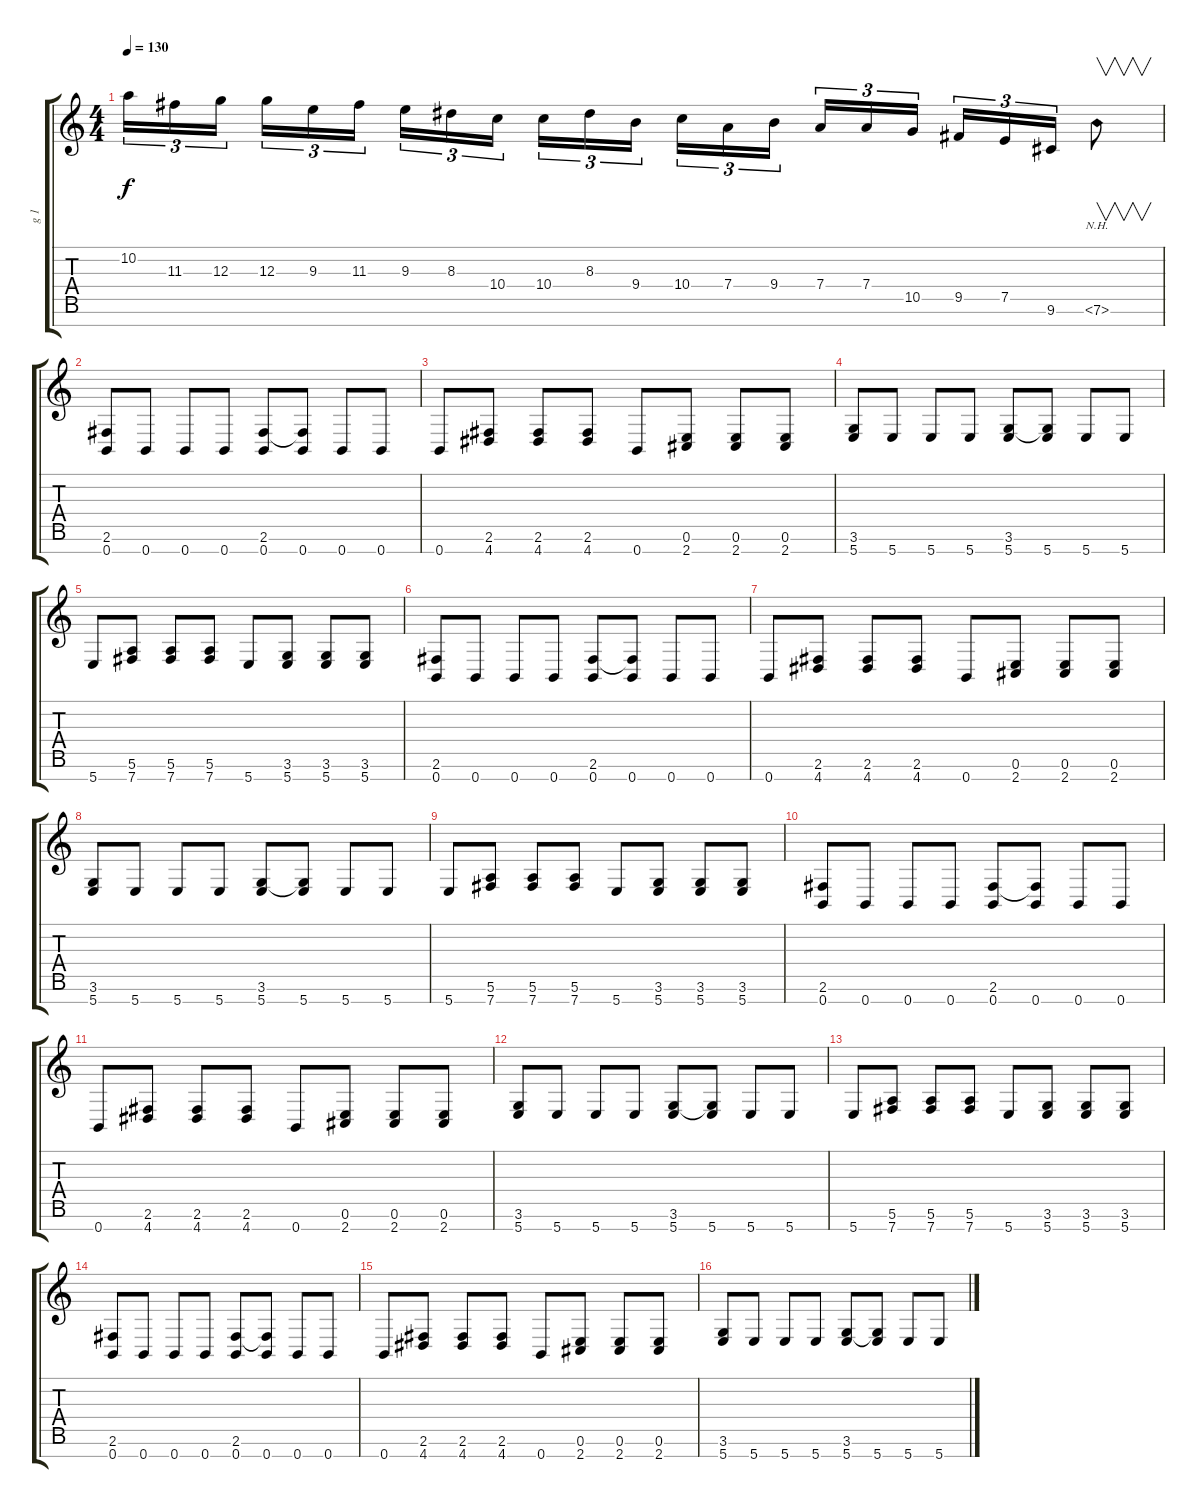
\track ("g 1" "g 1") {instrument distortionguitar}
\staff {score tabs}
\tuning (E4 B3 G3 D3 A2 E2 B1) {hide}
\ts (4 4)
\tempo 130
\clef g2
\ks c
10.2.16{tu (3 2) dy f} 11.3.16{tu (3 2)} 12.3.16{tu (3 2) beam splitsecondary} 12.3.16{tu (3 2)} 9.3.16{tu (3 2)} 11.3.16{tu (3 2)} 9.3.16{tu (3 2)} 8.3.16{tu (3 2)} 10.4.16{tu (3 2) beam splitsecondary} 10.4.16{tu (3 2)} 8.3.16{tu (3 2)} 9.4.16{tu (3 2)} 10.4.16{tu (3 2)} 7.4.16{tu (3 2)} 9.4.16{tu (3 2) beam splitsecondary} 7.4.16{tu (3 2)} 7.4.16{tu (3 2)} 10.5.16{tu (3 2)} 9.5.16{tu (3 2)} 7.5.16{tu (3 2)} 9.6.16{tu (3 2)} 7.6{nh}.8{v} |
(2.6 0.7).8{balance 0} 0.7.8 0.7.8 0.7.8 (2.6 0.7).8 (2.6{t} 0.7).8 0.7.8 0.7.8 |
0.7.8 (2.6 4.7).8 (2.6 4.7).8 (2.6 4.7).8 0.7.8 (0.6 2.7).8 (0.6 2.7).8 (0.6 2.7).8 |
(3.6 5.7).8 5.7.8 5.7.8 5.7.8 (3.6 5.7).8 (3.6{t} 5.7).8 5.7.8 5.7.8 |
5.7.8 (5.6 7.7).8 (5.6 7.7).8 (5.6 7.7).8 5.7.8 (3.6 5.7).8 (3.6 5.7).8 (3.6 5.7).8 |
(2.6 0.7).8 0.7.8 0.7.8 0.7.8 (2.6 0.7).8 (2.6{t} 0.7).8 0.7.8 0.7.8 |
0.7.8 (2.6 4.7).8 (2.6 4.7).8 (2.6 4.7).8 0.7.8 (0.6 2.7).8 (0.6 2.7).8 (0.6 2.7).8 |
(3.6 5.7).8 5.7.8 5.7.8 5.7.8 (3.6 5.7).8 (3.6{t} 5.7).8 5.7.8 5.7.8 |
5.7.8 (5.6 7.7).8 (5.6 7.7).8 (5.6 7.7).8 5.7.8 (3.6 5.7).8 (3.6 5.7).8 (3.6 5.7).8 |
(2.6 0.7).8 0.7.8 0.7.8 0.7.8 (2.6 0.7).8 (2.6{t} 0.7).8 0.7.8 0.7.8 |
0.7.8 (2.6 4.7).8 (2.6 4.7).8 (2.6 4.7).8 0.7.8 (0.6 2.7).8 (0.6 2.7).8 (0.6 2.7).8 |
(3.6 5.7).8 5.7.8 5.7.8 5.7.8 (3.6 5.7).8 (3.6{t} 5.7).8 5.7.8 5.7.8 |
5.7.8 (5.6 7.7).8 (5.6 7.7).8 (5.6 7.7).8 5.7.8 (3.6 5.7).8 (3.6 5.7).8 (3.6 5.7).8 |
(2.6 0.7).8 0.7.8 0.7.8 0.7.8 (2.6 0.7).8 (2.6{t} 0.7).8 0.7.8 0.7.8 |
0.7.8 (2.6 4.7).8 (2.6 4.7).8 (2.6 4.7).8 0.7.8 (0.6 2.7).8 (0.6 2.7).8 (0.6 2.7).8 |
(3.6 5.7).8 5.7.8 5.7.8 5.7.8 (3.6 5.7).8 (3.6{t} 5.7).8 5.7.8 5.7.8
